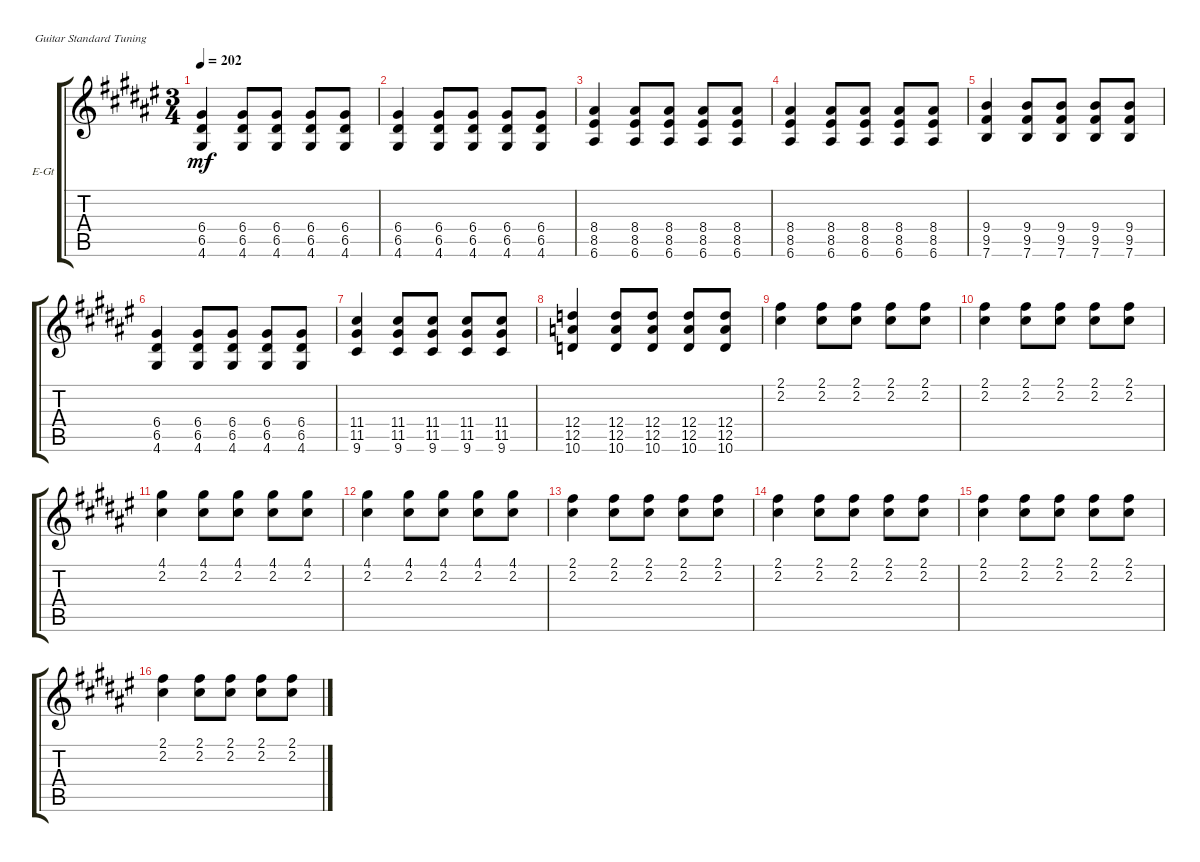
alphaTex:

\defaultSystemsLayout 4
\bracketExtendMode groupsimilarinstruments
\firstSystemTrackNameOrientation horizontal
\otherSystemsTrackNameOrientation horizontal
\track ("Electric Guitar (Lead)" "E-Gt") {instrument distortionguitar}
\staff {score tabs}
\tuning (E4 B3 G3 D3 A2 E2)
\ts (3 4)
\tempo 202
\clef g2
\ks f#
(4.6 6.5 6.4).4{dy mf} (4.6 6.5 6.4).8 (4.6 6.5 6.4).8 (4.6 6.5 6.4).8 (4.6 6.5 6.4).8 |
(4.6 6.5 6.4).4 (4.6 6.5 6.4).8 (4.6 6.5 6.4).8 (4.6 6.5 6.4).8 (4.6 6.5 6.4).8 |
(6.6 8.4 8.5).4 (6.6 8.4 8.5).8 (6.6 8.4 8.5).8 (6.6 8.4 8.5).8 (6.6 8.4 8.5).8 |
(6.6 8.4 8.5).4 (6.6 8.4 8.5).8 (6.6 8.4 8.5).8 (6.6 8.4 8.5).8 (6.6 8.4 8.5).8 |
(7.6 9.5 9.4).4 (7.6 9.5 9.4).8 (7.6 9.5 9.4).8 (7.6 9.5 9.4).8 (7.6 9.5 9.4).8 |
(4.6 6.5 6.4).4 (4.6 6.5 6.4).8 (4.6 6.5 6.4).8 (4.6 6.5 6.4).8 (4.6 6.5 6.4).8 |
(9.6 11.5 11.4).4 (9.6 11.5 11.4).8 (9.6 11.5 11.4).8 (9.6 11.5 11.4).8 (9.6 11.5 11.4).8 |
(10.6 12.5 12.4).4 (10.6 12.5 12.4).8 (10.6 12.5 12.4).8 (10.6 12.5 12.4).8 (10.6 12.5 12.4).8 |
(2.1 2.2).4 (2.1 2.2).8 (2.1 2.2).8 (2.1 2.2).8 (2.1 2.2).8 |
(2.1 2.2).4 (2.1 2.2).8 (2.1 2.2).8 (2.1 2.2).8 (2.1 2.2).8 |
(4.1 2.2).4 (4.1 2.2).8 (4.1 2.2).8 (4.1 2.2).8 (4.1 2.2).8 |
(4.1 2.2).4 (4.1 2.2).8 (4.1 2.2).8 (4.1 2.2).8 (4.1 2.2).8 |
(2.1 2.2).4 (2.1 2.2).8 (2.1 2.2).8 (2.1 2.2).8 (2.1 2.2).8 |
(2.1 2.2).4 (2.1 2.2).8 (2.1 2.2).8 (2.1 2.2).8 (2.1 2.2).8 |
(2.1 2.2).4 (2.1 2.2).8 (2.1 2.2).8 (2.1 2.2).8 (2.1 2.2).8 |
(2.1 2.2).4 (2.1 2.2).8 (2.1 2.2).8 (2.1 2.2).8 (2.1 2.2).8
